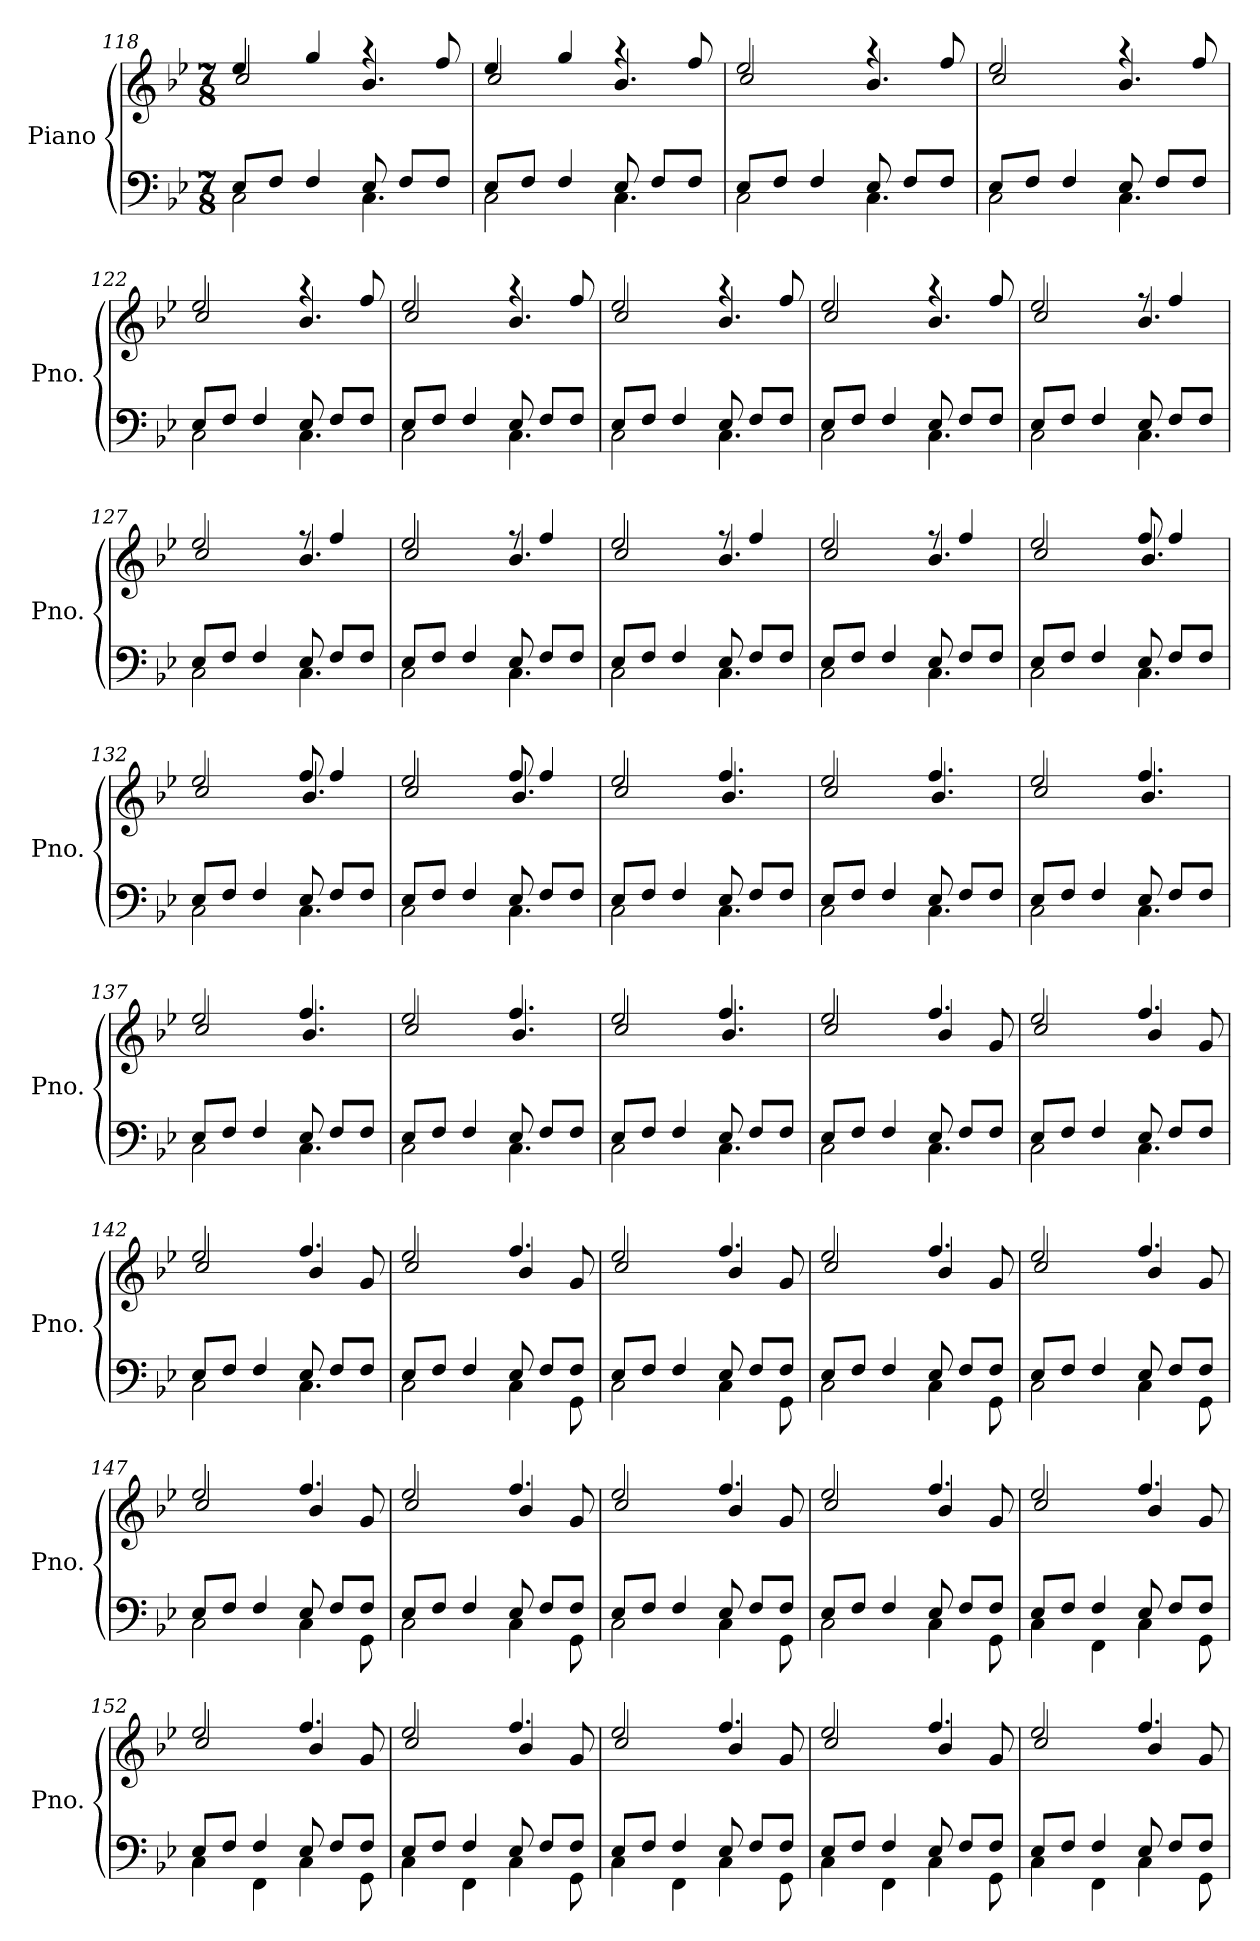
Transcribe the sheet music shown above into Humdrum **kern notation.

**kern	**kern
*part1	*part1
*staff2	*staff1
*I"Piano	*
*I'Pno.	*
*clefF4	*clefG2
*k[b-e-]	*k[b-e-]
*M7/8	*M7/8
=118	=118
*^	*^
8E-/L	2C\	4ee-/	2cc/
8F/J	.	.	.
4F/	.	4gg/	.
8E-/	4.C\	4r	4.b-/
8F/L	.	.	.
8F/J	.	8ff/	.
!!LO:LB:g=z	!!
=119	=119	=119	=119
8E-/L	2C\	4ee-/	2cc/
8F/J	.	.	.
4F/	.	4gg/	.
8E-/	4.C\	4r	4.b-/
8F/L	.	.	.
8F/J	.	8ff/	.
=120	=120	=120	=120
8E-/L	2C\	2ee-/	2cc/
8F/J	.	.	.
4F/	.	.	.
8E-/	4.C\	4r	4.b-/
8F/L	.	.	.
8F/J	.	8ff/	.
=121	=121	=121	=121
8E-/L	2C\	2ee-/	2cc/
8F/J	.	.	.
4F/	.	.	.
8E-/	4.C\	4r	4.b-/
8F/L	.	.	.
8F/J	.	8ff/	.
=122	=122	=122	=122
8E-/L	2C\	2ee-/	2cc/
8F/J	.	.	.
4F/	.	.	.
8E-/	4.C\	4r	4.b-/
8F/L	.	.	.
8F/J	.	8ff/	.
=123	=123	=123	=123
8E-/L	2C\	2ee-/	2cc/
8F/J	.	.	.
4F/	.	.	.
8E-/	4.C\	4r	4.b-/
8F/L	.	.	.
8F/J	.	8ff/	.
!!LO:LB:g=z	!!
=124	=124	=124	=124
8E-/L	2C\	2ee-/	2cc/
8F/J	.	.	.
4F/	.	.	.
8E-/	4.C\	4r	4.b-/
8F/L	.	.	.
8F/J	.	8ff/	.
=125	=125	=125	=125
8E-/L	2C\	2ee-/	2cc/
8F/J	.	.	.
4F/	.	.	.
8E-/	4.C\	4r	4.b-/
8F/L	.	.	.
8F/J	.	8ff/	.
=126	=126	=126	=126
8E-/L	2C\	2ee-/	2cc/
8F/J	.	.	.
4F/	.	.	.
8E-/	4.C\	8r	4.b-/
8F/L	.	4ff/	.
8F/J	.	.	.
=127	=127	=127	=127
8E-/L	2C\	2ee-/	2cc/
8F/J	.	.	.
4F/	.	.	.
8E-/	4.C\	8r	4.b-/
8F/L	.	4ff/	.
8F/J	.	.	.
=128	=128	=128	=128
8E-/L	2C\	2ee-/	2cc/
8F/J	.	.	.
4F/	.	.	.
8E-/	4.C\	8r	4.b-/
8F/L	.	4ff/	.
8F/J	.	.	.
=129	=129	=129	=129
8E-/L	2C\	2ee-/	2cc/
8F/J	.	.	.
4F/	.	.	.
8E-/	4.C\	8r	4.b-/
8F/L	.	4ff/	.
8F/J	.	.	.
!!LO:LB:g=z	!!
=130	=130	=130	=130
8E-/L	2C\	2ee-/	2cc/
8F/J	.	.	.
4F/	.	.	.
8E-/	4.C\	8r	4.b-/
8F/L	.	4ff/	.
8F/J	.	.	.
=131	=131	=131	=131
8E-/L	2C\	2ee-/	2cc/
8F/J	.	.	.
4F/	.	.	.
8E-/	4.C\	8ff/	4.b-/
8F/L	.	4ff/	.
8F/J	.	.	.
=132	=132	=132	=132
8E-/L	2C\	2ee-/	2cc/
8F/J	.	.	.
4F/	.	.	.
8E-/	4.C\	8ff/	4.b-/
8F/L	.	4ff/	.
8F/J	.	.	.
=133	=133	=133	=133
8E-/L	2C\	2ee-/	2cc/
8F/J	.	.	.
4F/	.	.	.
8E-/	4.C\	8ff/	4.b-/
8F/L	.	4ff/	.
8F/J	.	.	.
=134	=134	=134	=134
8E-/L	2C\	2ee-/	2cc/
8F/J	.	.	.
4F/	.	.	.
8E-/	4.C\	4.ff/	4.b-/
8F/L	.	.	.
8F/J	.	.	.
=135	=135	=135	=135
8E-/L	2C\	2ee-/	2cc/
8F/J	.	.	.
4F/	.	.	.
8E-/	4.C\	4.ff/	4.b-/
8F/L	.	.	.
8F/J	.	.	.
!!LO:LB:g=z	!!
=136	=136	=136	=136
8E-/L	2C\	2ee-/	2cc/
8F/J	.	.	.
4F/	.	.	.
8E-/	4.C\	4.ff/	4.b-/
8F/L	.	.	.
8F/J	.	.	.
=137	=137	=137	=137
8E-/L	2C\	2ee-/	2cc/
8F/J	.	.	.
4F/	.	.	.
8E-/	4.C\	4.ff/	4.b-/
8F/L	.	.	.
8F/J	.	.	.
=138	=138	=138	=138
8E-/L	2C\	2ee-/	2cc/
8F/J	.	.	.
4F/	.	.	.
8E-/	4.C\	4.ff/	4.b-/
8F/L	.	.	.
8F/J	.	.	.
=139	=139	=139	=139
8E-/L	2C\	2ee-/	2cc/
8F/J	.	.	.
4F/	.	.	.
8E-/	4.C\	4.ff/	4.b-/
8F/L	.	.	.
8F/J	.	.	.
=140	=140	=140	=140
8E-/L	2C\	2ee-/	2cc/
8F/J	.	.	.
4F/	.	.	.
8E-/	4.C\	4.ff/	4b-/
8F/L	.	.	.
8F/J	.	.	8g/
=141	=141	=141	=141
8E-/L	2C\	2ee-/	2cc/
8F/J	.	.	.
4F/	.	.	.
8E-/	4.C\	4.ff/	4b-/
8F/L	.	.	.
8F/J	.	.	8g/
!!LO:LB:g=z	!!
=142	=142	=142	=142
8E-/L	2C\	2ee-/	2cc/
8F/J	.	.	.
4F/	.	.	.
8E-/	4.C\	4.ff/	4b-/
8F/L	.	.	.
8F/J	.	.	8g/
=143	=143	=143	=143
8E-/L	2C\	2ee-/	2cc/
8F/J	.	.	.
4F/	.	.	.
8E-/	4C\	4.ff/	4b-/
8F/L	.	.	.
8F/J	8GG\	.	8g/
=144	=144	=144	=144
8E-/L	2C\	2ee-/	2cc/
8F/J	.	.	.
4F/	.	.	.
8E-/	4C\	4.ff/	4b-/
8F/L	.	.	.
8F/J	8GG\	.	8g/
=145	=145	=145	=145
8E-/L	2C\	2ee-/	2cc/
8F/J	.	.	.
4F/	.	.	.
8E-/	4C\	4.ff/	4b-/
8F/L	.	.	.
8F/J	8GG\	.	8g/
=146	=146	=146	=146
8E-/L	2C\	2ee-/	2cc/
8F/J	.	.	.
4F/	.	.	.
8E-/	4C\	4.ff/	4b-/
8F/L	.	.	.
8F/J	8GG\	.	8g/
!!LO:PB:g=z	!!
=147	=147	=147	=147
8E-/L	2C\	2ee-/	2cc/
8F/J	.	.	.
4F/	.	.	.
8E-/	4C\	4.ff/	4b-/
8F/L	.	.	.
8F/J	8GG\	.	8g/
=148	=148	=148	=148
8E-/L	2C\	2ee-/	2cc/
8F/J	.	.	.
4F/	.	.	.
8E-/	4C\	4.ff/	4b-/
8F/L	.	.	.
8F/J	8GG\	.	8g/
=149	=149	=149	=149
8E-/L	2C\	2ee-/	2cc/
8F/J	.	.	.
4F/	.	.	.
8E-/	4C\	4.ff/	4b-/
8F/L	.	.	.
8F/J	8GG\	.	8g/
=150	=150	=150	=150
8E-/L	2C\	2ee-/	2cc/
8F/J	.	.	.
4F/	.	.	.
8E-/	4C\	4.ff/	4b-/
8F/L	.	.	.
8F/J	8GG\	.	8g/
=151	=151	=151	=151
8E-/L	4C\	2ee-/	2cc/
8F/J	.	.	.
4F/	4FF\	.	.
8E-/	4C\	4.ff/	4b-/
8F/L	.	.	.
8F/J	8GG\	.	8g/
!!LO:LB:g=z	!!
=152	=152	=152	=152
8E-/L	4C\	2ee-/	2cc/
8F/J	.	.	.
4F/	4FF\	.	.
8E-/	4C\	4.ff/	4b-/
8F/L	.	.	.
8F/J	8GG\	.	8g/
=153	=153	=153	=153
8E-/L	4C\	2ee-/	2cc/
8F/J	.	.	.
4F/	4FF\	.	.
8E-/	4C\	4.ff/	4b-/
8F/L	.	.	.
8F/J	8GG\	.	8g/
=154	=154	=154	=154
8E-/L	4C\	2ee-/	2cc/
8F/J	.	.	.
4F/	4FF\	.	.
8E-/	4C\	4.ff/	4b-/
8F/L	.	.	.
8F/J	8GG\	.	8g/
=155	=155	=155	=155
8E-/L	4C\	2ee-/	2cc/
8F/J	.	.	.
4F/	4FF\	.	.
8E-/	4C\	4.ff/	4b-/
8F/L	.	.	.
8F/J	8GG\	.	8g/
=156	=156	=156	=156
8E-/L	4C\	2ee-/	2cc/
8F/J	.	.	.
4F/	4FF\	.	.
8E-/	4C\	4.ff/	4b-/
8F/L	.	.	.
8F/J	8GG\	.	8g/
*v	*v	*	*
*	*v	*v
=	=
*-	*-
